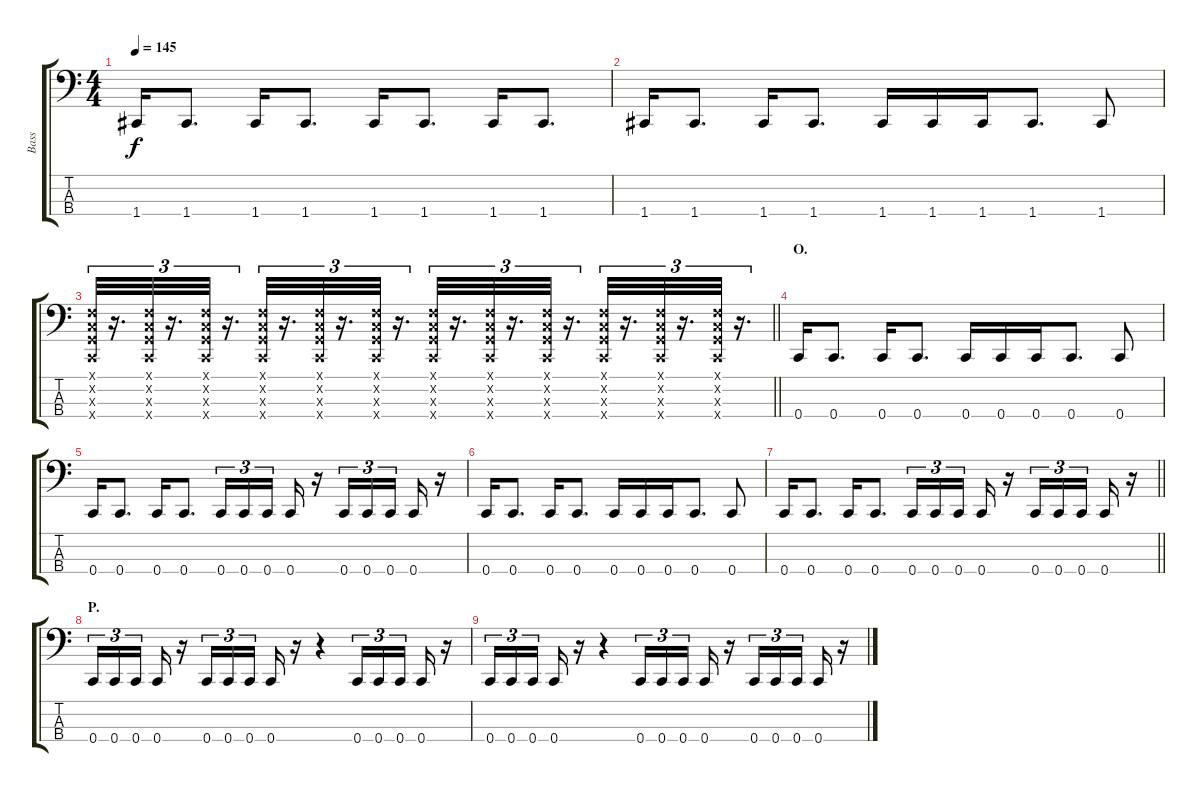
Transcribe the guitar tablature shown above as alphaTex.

\track ("Bass" "Bass") {instrument electricbasspick}
\staff {score tabs}
\tuning (F2 C2 G1 C1) {hide}
\ts (4 4)
\tempo 145
\clef f4
\ks c
1.4.16{dy f} 1.4.8{d} 1.4.16 1.4.8{d} 1.4.16 1.4.8{d} 1.4.16 1.4.8{d} |
1.4.16 1.4.8{d} 1.4.16 1.4.8{d} 1.4.16 1.4.16 1.4.16 1.4.8{d} 1.4.8 |
\barLineRight lightlight
(0.1{x} 0.2{x} 0.3{x} 0.4{x}).32{tu (3 2)} r.16{d tu (3 2)} (0.1{x} 0.2{x} 0.3{x} 0.4{x}).32{tu (3 2)} r.16{d tu (3 2)} (0.1{x} 0.2{x} 0.3{x} 0.4{x}).32{tu (3 2)} r.16{d tu (3 2)} (0.1{x} 0.2{x} 0.3{x} 0.4{x}).32{tu (3 2)} r.16{d tu (3 2)} (0.1{x} 0.2{x} 0.3{x} 0.4{x}).32{tu (3 2)} r.16{d tu (3 2)} (0.1{x} 0.2{x} 0.3{x} 0.4{x}).32{tu (3 2)} r.16{d tu (3 2)} (0.1{x} 0.2{x} 0.3{x} 0.4{x}).32{tu (3 2)} r.16{d tu (3 2)} (0.1{x} 0.2{x} 0.3{x} 0.4{x}).32{tu (3 2)} r.16{d tu (3 2)} (0.1{x} 0.2{x} 0.3{x} 0.4{x}).32{tu (3 2)} r.16{d tu (3 2)} (0.1{x} 0.2{x} 0.3{x} 0.4{x}).32{tu (3 2)} r.16{d tu (3 2)} (0.1{x} 0.2{x} 0.3{x} 0.4{x}).32{tu (3 2)} r.16{d tu (3 2)} (0.1{x} 0.2{x} 0.3{x} 0.4{x}).32{tu (3 2)} r.16{d tu (3 2)} |
\section ("" "O.")
0.4.16 0.4.8{d} 0.4.16 0.4.8{d} 0.4.16 0.4.16 0.4.16 0.4.8{d} 0.4.8 |
0.4.16 0.4.8{d} 0.4.16 0.4.8{d} 0.4.16{tu (3 2)} 0.4.16{tu (3 2)} 0.4.16{tu (3 2) beam splitsecondary} 0.4.16 r.16 0.4.16{tu (3 2)} 0.4.16{tu (3 2)} 0.4.16{tu (3 2) beam splitsecondary} 0.4.16 r.16 |
0.4.16 0.4.8{d} 0.4.16 0.4.8{d} 0.4.16 0.4.16 0.4.16 0.4.8{d} 0.4.8 |
\barLineRight lightlight
0.4.16 0.4.8{d} 0.4.16 0.4.8{d} 0.4.16{tu (3 2)} 0.4.16{tu (3 2)} 0.4.16{tu (3 2) beam splitsecondary} 0.4.16 r.16 0.4.16{tu (3 2)} 0.4.16{tu (3 2)} 0.4.16{tu (3 2) beam splitsecondary} 0.4.16 r.16 |
\section ("" "P.")
0.4.16{tu (3 2)} 0.4.16{tu (3 2)} 0.4.16{tu (3 2) beam splitsecondary} 0.4.16 r.16 0.4.16{tu (3 2)} 0.4.16{tu (3 2)} 0.4.16{tu (3 2) beam splitsecondary} 0.4.16 r.16 r.4 0.4.16{tu (3 2)} 0.4.16{tu (3 2)} 0.4.16{tu (3 2) beam splitsecondary} 0.4.16 r.16 |
0.4.16{tu (3 2)} 0.4.16{tu (3 2)} 0.4.16{tu (3 2) beam splitsecondary} 0.4.16 r.16 r.4 0.4.16{tu (3 2)} 0.4.16{tu (3 2)} 0.4.16{tu (3 2) beam splitsecondary} 0.4.16 r.16 0.4.16{tu (3 2)} 0.4.16{tu (3 2)} 0.4.16{tu (3 2) beam splitsecondary} 0.4.16 r.16
